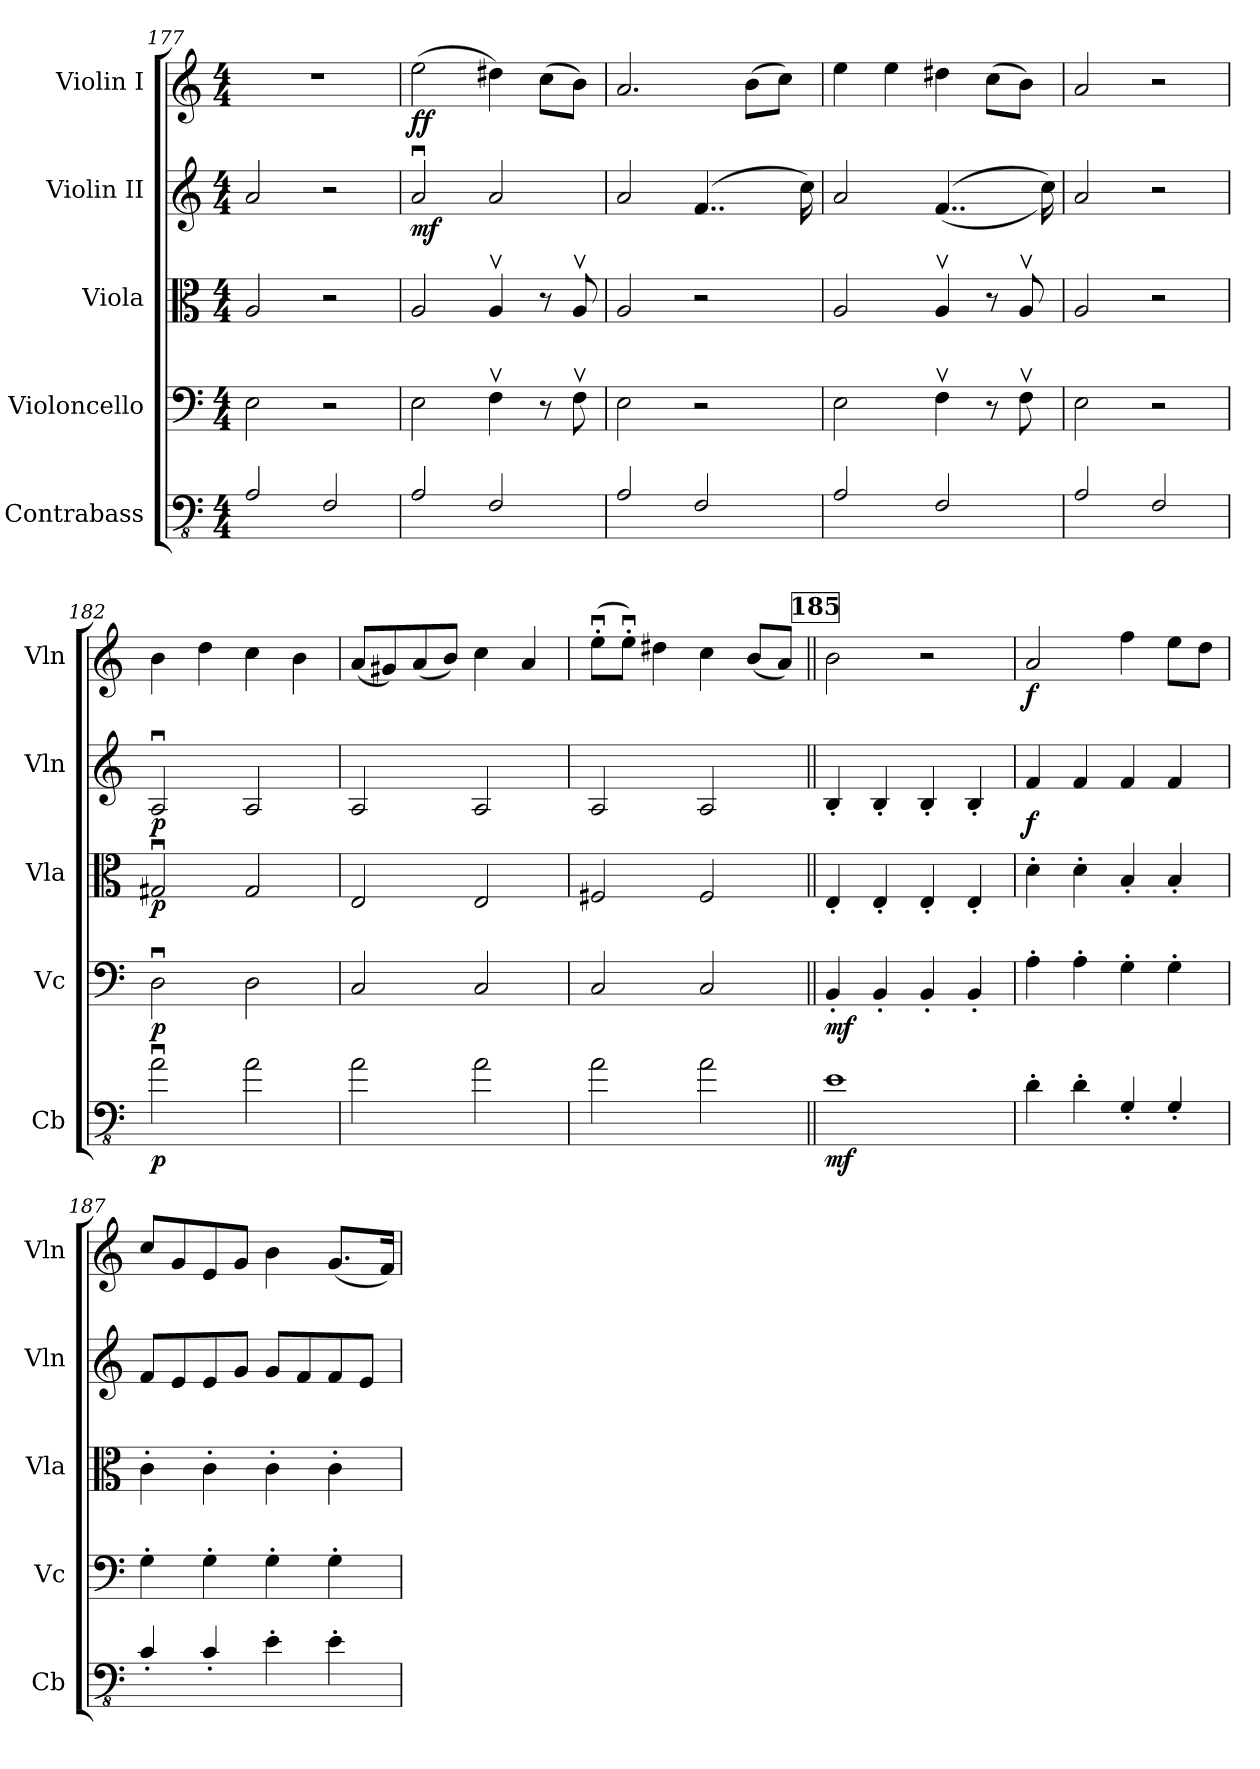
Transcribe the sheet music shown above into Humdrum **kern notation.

**kern	**dynam	**kern	**dynam	**kern	**dynam	**kern	**dynam	**kern	**dynam
*part5	*part5	*part4	*part4	*part3	*part3	*part2	*part2	*part1	*part1
*staff5	*staff5	*staff4	*staff4	*staff3	*staff3	*staff2	*staff2	*staff1	*staff1
*I"Contrabass	*	*I"Violoncello	*	*I"Viola	*	*I"Violin II	*	*I"Violin I	*
*I'Cb	*	*I'Vc	*	*I'Vla	*	*I'Vln	*	*I'Vln	*
*clefFv4	*	*clefF4	*	*clefC3	*	*clefG2	*	*clefG2	*
*ITrd7c12	*	*	*	*	*	*	*	*	*
*k[]	*	*k[]	*	*k[]	*	*k[]	*	*k[]	*
*M4/4	*	*M4/4	*	*M4/4	*	*M4/4	*	*M4/4	*
=177	=177	=177	=177	=177	=177	=177	=177	=177	=177
2AAA/	.	2E\	.	2A/	.	2a/	.	1r	.
2FFF/	.	2r	.	2r	.	2r	.	.	.
=178	=178	=178	=178	=178	=178	=178	=178	=178	=178
!	!	!	!	!	!	!	!LO:DY:b	!	!LO:DY:b
2AAA/	.	2E\	.	2A/	.	2au/	mf	(2ee\	ff
2FFF/	.	4Fv\	.	4Av/	.	2a/	.	4dd#X\)	.
.	.	8r	.	8r	.	.	.	(8cc\L	.
.	.	8Fv\	.	8Av/	.	.	.	8b\J)	.
=179	=179	=179	=179	=179	=179	=179	=179	=179	=179
2AAA/	.	2E\	.	2A/	.	2a/	.	2.a/	.
2FFF/	.	2r	.	2r	.	(4..f/	.	.	.
.	.	.	.	.	.	.	.	(8b\L	.
.	.	.	.	.	.	.	.	8cc\J)	.
.	.	.	.	.	.	16cc\)	.	.	.
=180	=180	=180	=180	=180	=180	=180	=180	=180	=180
2AAA/	.	2E\	.	2A/	.	2a/	.	4ee\	.
.	.	.	.	.	.	.	.	4ee\	.
2FFF/	.	4Fv\	.	4Av/	.	((4..f/	.	4dd#X\	.
.	.	8r	.	8r	.	.	.	(8cc\L	.
.	.	8Fv\	.	8Av/	.	.	.	8b\J)	.
.	.	.	.	.	.	16cc\))	.	.	.
=181	=181	=181	=181	=181	=181	=181	=181	=181	=181
2AAA/	.	2E\	.	2A/	.	2a/	.	2a/	.
2FFF/	.	2r	.	2r	.	2r	.	2r	.
=182	=182	=182	=182	=182	=182	=182	=182	=182	=182
!	!LO:DY:b	!	!LO:DY:b	!	!LO:DY:b	!	!LO:DY:b	!	!
2AAu\	p	2Du\	p	2G#Xu/	p	2Au/	p	4b\	.
.	.	.	.	.	.	.	.	4dd\	.
2AA\	.	2D\	.	2G#/	.	2A/	.	4cc\	.
.	.	.	.	.	.	.	.	4b\	.
=183	=183	=183	=183	=183	=183	=183	=183	=183	=183
2AA\	.	2C/	.	2E/	.	2A/	.	(8a/L	.
.	.	.	.	.	.	.	.	8g#X/)	.
.	.	.	.	.	.	.	.	(8a/	.
.	.	.	.	.	.	.	.	8b/J)	.
2AA\	.	2C/	.	2E/	.	2A/	.	4cc\	.
.	.	.	.	.	.	.	.	4a/	.
=184	=184	=184	=184	=184	=184	=184	=184	=184	=184
2AA\	.	2C/	.	2F#X/	.	2A/	.	(8eeu'\L	.
.	.	.	.	.	.	.	.	8eeu'\J)	.
.	.	.	.	.	.	.	.	4dd#X\	.
2AA\	.	2C/	.	2F#/	.	2A/	.	4cc\	.
.	.	.	.	.	.	.	.	(8b/L	.
.	.	.	.	.	.	.	.	8a/J)	.
!!LO:REH:place=s1:a:B:fs=14:t=185
=185||	=185||	=185||	=185||	=185||	=185||	=185||	=185||	=185||	=185||
!	!LO:DY:b	!	!LO:DY:b	!	!LO:DY:b	!	!	!	!
!	!	!	!	!	!LO:DY:n=1:a	!	!	!	!
1EE	mf	4BB'/	mf	4E'/	mf mf	4B'/	.	2b\	.
.	.	4BB'/	.	4E'/	.	4B'/	.	.	.
.	.	4BB'/	.	4E'/	.	4B'/	.	2r	.
.	.	4BB'/	.	4E'/	.	4B'/	.	.	.
=186	=186	=186	=186	=186	=186	=186	=186	=186	=186
!	!	!	!	!	!	!	!LO:DY:b	!	!LO:DY:b
4DD'\	.	4A'\	.	4d'\	.	4f/	f	2a/	f
4DD'\	.	4A'\	.	4d'\	.	4f/	.	.	.
4GGG'/	.	4G'\	.	4B'/	.	4f/	.	4ff\	.
4GGG'/	.	4G'\	.	4B'/	.	4f/	.	8ee\L	.
.	.	.	.	.	.	.	.	8dd\J	.
=187	=187	=187	=187	=187	=187	=187	=187	=187	=187
4CC'/	.	4G'\	.	4c'\	.	8f/L	.	8cc/L	.
.	.	.	.	.	.	8e/	.	8g/	.
4CC'/	.	4G'\	.	4c'\	.	8e/	.	8e/	.
.	.	.	.	.	.	8g/J	.	8g/J	.
4EE'\	.	4G'\	.	4c'\	.	8g/L	.	4b\	.
.	.	.	.	.	.	8f/	.	.	.
4EE'\	.	4G'\	.	4c'\	.	8f/	.	(8.g/L	.
.	.	.	.	.	.	8e/J	.	.	.
.	.	.	.	.	.	.	.	16f/Jk)	.
=	=	=	=	=	=	=	=	=	=
*-	*-	*-	*-	*-	*-	*-	*-	*-	*-
